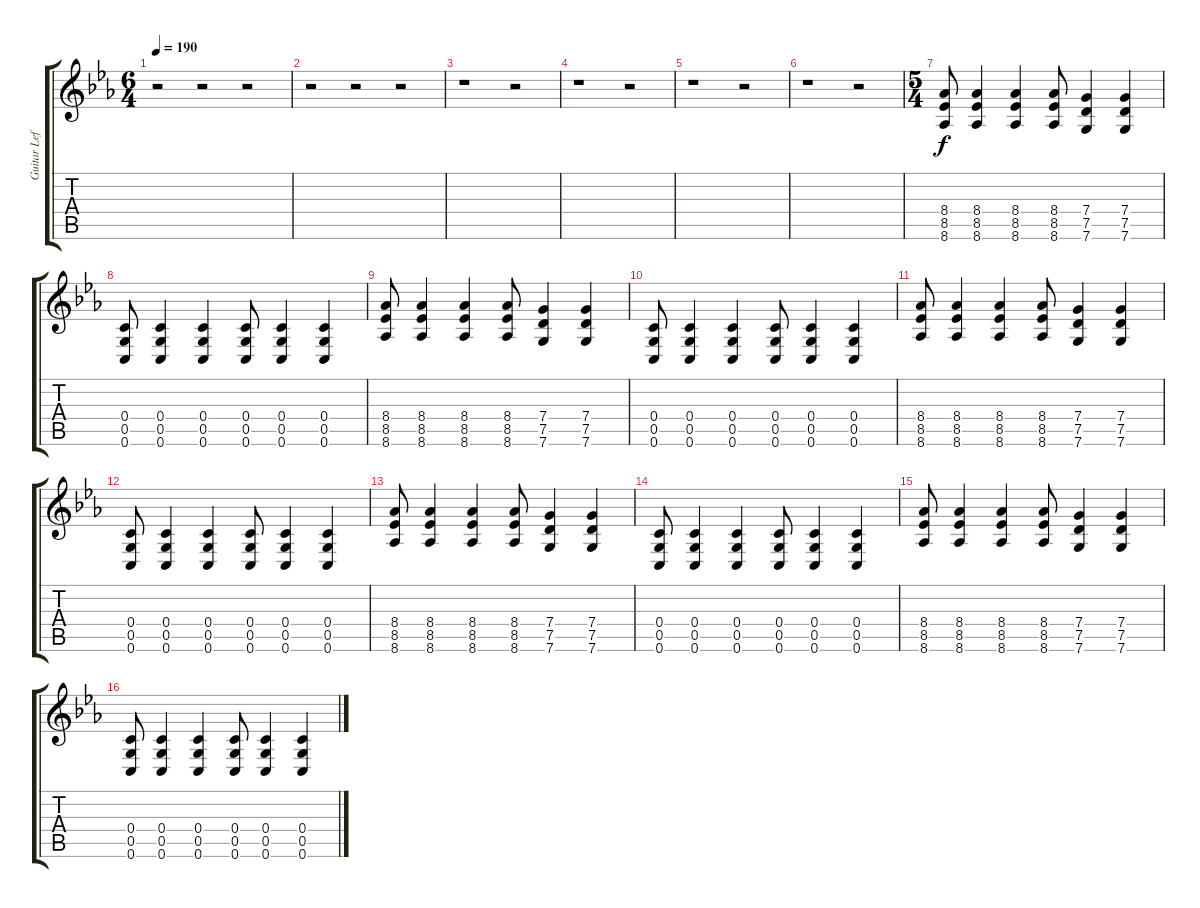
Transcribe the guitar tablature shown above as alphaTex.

\track ("Guitar Left" "Guitar Lef") {instrument overdrivenguitar}
\staff {score tabs}
\tuning (D4 A3 F3 C3 G2 C2) {hide}
\ts (6 4)
\tempo 190
\clef g2
\ks eb
r.2{dy f} r.2 r.2 |
r.2 r.2 r.2 |
r.1 r.2 |
r.1 r.2 |
r.1 r.2 |
r.1 r.2 |
\ts (5 4)
(8.4 8.5 8.6).8{volume 13} (8.4 8.5 8.6).4 (8.4 8.5 8.6).4 (8.4 8.5 8.6).8 (7.4 7.5 7.6).4 (7.4 7.5 7.6).4 |
(0.4 0.5 0.6).8 (0.4 0.5 0.6).4 (0.4 0.5 0.6).4 (0.4 0.5 0.6).8 (0.4 0.5 0.6).4 (0.4 0.5 0.6).4 |
(8.4 8.5 8.6).8 (8.4 8.5 8.6).4 (8.4 8.5 8.6).4 (8.4 8.5 8.6).8 (7.4 7.5 7.6).4 (7.4 7.5 7.6).4 |
(0.4 0.5 0.6).8 (0.4 0.5 0.6).4 (0.4 0.5 0.6).4 (0.4 0.5 0.6).8 (0.4 0.5 0.6).4 (0.4 0.5 0.6).4 |
(8.4 8.5 8.6).8 (8.4 8.5 8.6).4 (8.4 8.5 8.6).4 (8.4 8.5 8.6).8 (7.4 7.5 7.6).4 (7.4 7.5 7.6).4 |
(0.4 0.5 0.6).8 (0.4 0.5 0.6).4 (0.4 0.5 0.6).4 (0.4 0.5 0.6).8 (0.4 0.5 0.6).4 (0.4 0.5 0.6).4 |
(8.4 8.5 8.6).8 (8.4 8.5 8.6).4 (8.4 8.5 8.6).4 (8.4 8.5 8.6).8 (7.4 7.5 7.6).4 (7.4 7.5 7.6).4 |
(0.4 0.5 0.6).8 (0.4 0.5 0.6).4 (0.4 0.5 0.6).4 (0.4 0.5 0.6).8 (0.4 0.5 0.6).4 (0.4 0.5 0.6).4 |
(8.4 8.5 8.6).8 (8.4 8.5 8.6).4 (8.4 8.5 8.6).4 (8.4 8.5 8.6).8 (7.4 7.5 7.6).4 (7.4 7.5 7.6).4 |
(0.4 0.5 0.6).8 (0.4 0.5 0.6).4 (0.4 0.5 0.6).4 (0.4 0.5 0.6).8 (0.4 0.5 0.6).4 (0.4 0.5 0.6).4
